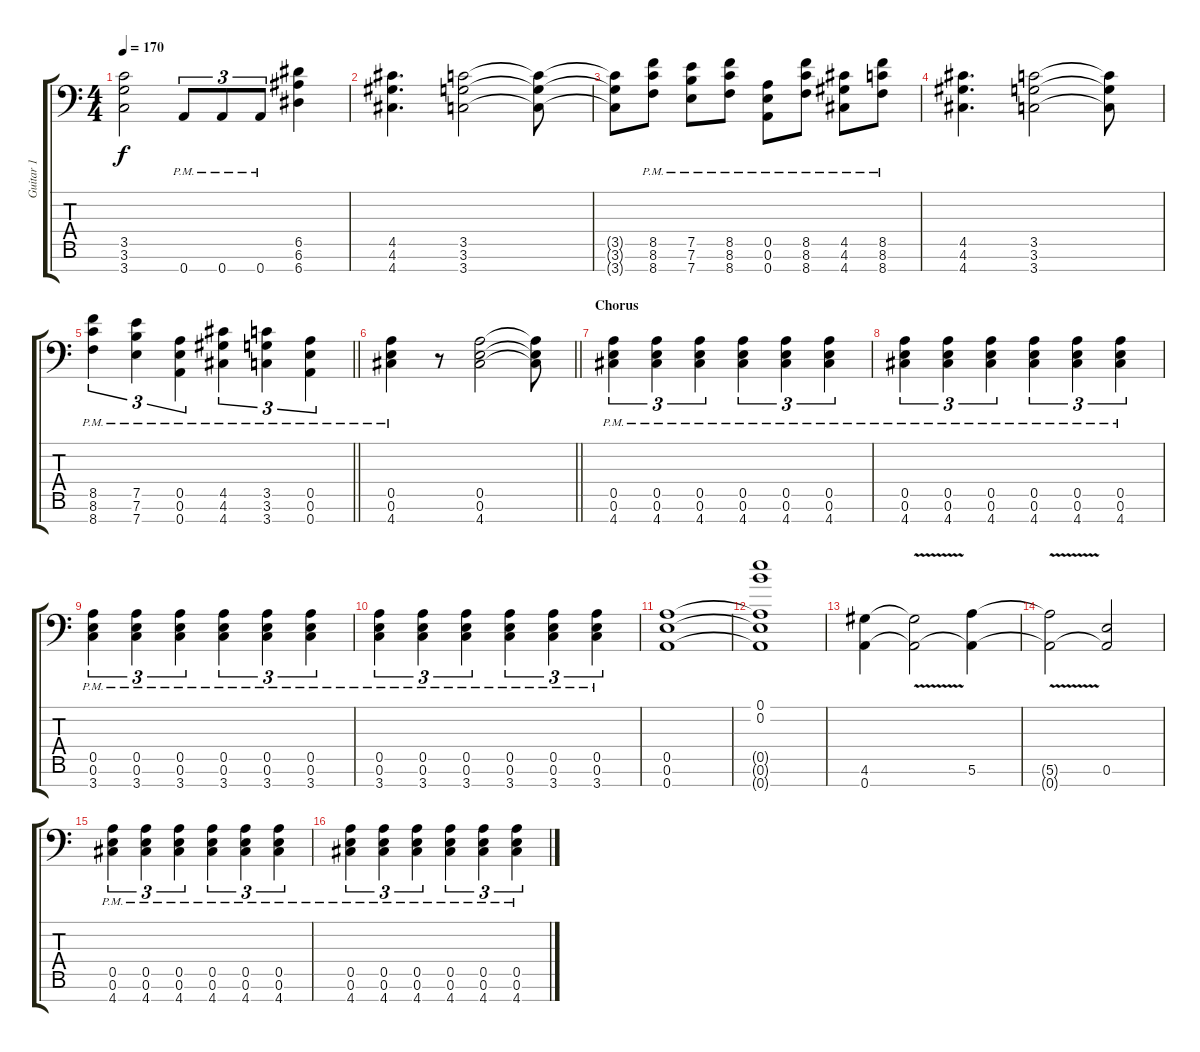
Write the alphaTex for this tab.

\track ("Guitar 1" "Guitar 1") {instrument distortionguitar}
\staff {score tabs}
\tuning (E4 B3 G3 D3 A2 E2 A1) {hide}
\ts (4 4)
\tempo 170
\clef f4
\ks c
(3.5{t} 3.6{t} 3.7{t}).2{dy f} 0.7{pm}.8{tu (3 2)} 0.7{pm}.8{tu (3 2)} 0.7{pm}.8{tu (3 2)} (6.5 6.6 6.7).4 |
(4.5 4.6 4.7).4{d} (3.5 3.6 3.7).2 (3.5{t} 3.6{t} 3.7{t}).8 |
(3.5{t} 3.6{t} 3.7{t}).8 (8.5{pm} 8.6{pm} 8.7{pm}).8 (7.5{pm} 7.6{pm} 7.7{pm}).8 (8.5{pm} 8.6{pm} 8.7{pm}).8 (0.5{pm} 0.6{pm} 0.7{pm}).8 (8.5{pm} 8.6{pm} 8.7{pm}).8 (4.5{pm} 4.6{pm} 4.7{pm}).8 (8.5{pm} 8.6{pm} 8.7{pm}).8 |
(4.5 4.6 4.7).4{d} (3.5 3.6 3.7).2 (3.5{t} 3.6{t} 3.7{t}).8 |
\barLineRight lightlight
(8.5{pm} 8.6{pm} 8.7{pm}).4{tu (3 2)} (7.5{pm} 7.6{pm} 7.7{pm}).4{tu (3 2)} (0.5{pm} 0.6{pm} 0.7{pm}).4{tu (3 2)} (4.5{pm} 4.6{pm} 4.7{pm}).4{tu (3 2)} (3.5{pm} 3.6{pm} 3.7{pm}).4{tu (3 2)} (0.5{pm} 0.6{pm} 0.7{pm}).4{tu (3 2)} |
\barLineRight lightlight
(0.5{pm} 0.6{pm} 4.7{pm}).4 r.8{volume 0} (0.5 0.6 4.7).2{volume 14} (0.5{t} 0.6{t} 4.7{t}).8 |
\section ("" "Chorus")
(0.5{pm} 0.6{pm} 4.7{pm}).4{tu (3 2)} (0.5{pm} 0.6{pm} 4.7{pm}).4{tu (3 2)} (0.5{pm} 0.6{pm} 4.7{pm}).4{tu (3 2)} (0.5{pm} 0.6{pm} 4.7{pm}).4{tu (3 2)} (0.5{pm} 0.6{pm} 4.7{pm}).4{tu (3 2)} (0.5{pm} 0.6{pm} 4.7{pm}).4{tu (3 2)} |
(0.5{pm} 0.6{pm} 4.7{pm}).4{tu (3 2)} (0.5{pm} 0.6{pm} 4.7{pm}).4{tu (3 2)} (0.5{pm} 0.6{pm} 4.7{pm}).4{tu (3 2)} (0.5{pm} 0.6{pm} 4.7{pm}).4{tu (3 2)} (0.5{pm} 0.6{pm} 4.7{pm}).4{tu (3 2)} (0.5{pm} 0.6{pm} 4.7{pm}).4{tu (3 2)} |
(0.5{pm} 0.6{pm} 3.7{pm}).4{tu (3 2)} (0.5{pm} 0.6{pm} 3.7{pm}).4{tu (3 2)} (0.5{pm} 0.6{pm} 3.7{pm}).4{tu (3 2)} (0.5{pm} 0.6{pm} 3.7{pm}).4{tu (3 2)} (0.5{pm} 0.6{pm} 3.7{pm}).4{tu (3 2)} (0.5{pm} 0.6{pm} 3.7{pm}).4{tu (3 2)} |
(0.5{pm} 0.6{pm} 3.7{pm}).4{tu (3 2)} (0.5{pm} 0.6{pm} 3.7{pm}).4{tu (3 2)} (0.5{pm} 0.6{pm} 3.7{pm}).4{tu (3 2)} (0.5{pm} 0.6{pm} 3.7{pm}).4{tu (3 2)} (0.5{pm} 0.6{pm} 3.7{pm}).4{tu (3 2)} (0.5{pm} 0.6{pm} 3.7{pm}).4{tu (3 2)} |
(0.5 0.6 0.7).1 |
(0.1 0.2 0.5{t} 0.6{t} 0.7{t}).1 |
(4.6 0.7).4 (4.6{v t} 0.7{t}).2 (5.6 0.7{t}).4 |
(5.6{v t} 0.7{t}).2 (0.6 0.7{t}).2 |
(0.5{pm} 0.6{pm} 4.7{pm}).4{tu (3 2)} (0.5{pm} 0.6{pm} 4.7{pm}).4{tu (3 2)} (0.5{pm} 0.6{pm} 4.7{pm}).4{tu (3 2)} (0.5{pm} 0.6{pm} 4.7{pm}).4{tu (3 2)} (0.5{pm} 0.6{pm} 4.7{pm}).4{tu (3 2)} (0.5{pm} 0.6{pm} 4.7{pm}).4{tu (3 2)} |
(0.5{pm} 0.6{pm} 4.7{pm}).4{tu (3 2)} (0.5{pm} 0.6{pm} 4.7{pm}).4{tu (3 2)} (0.5{pm} 0.6{pm} 4.7{pm}).4{tu (3 2)} (0.5{pm} 0.6{pm} 4.7{pm}).4{tu (3 2)} (0.5{pm} 0.6{pm} 4.7{pm}).4{tu (3 2)} (0.5{pm} 0.6{pm} 4.7{pm}).4{tu (3 2)}
